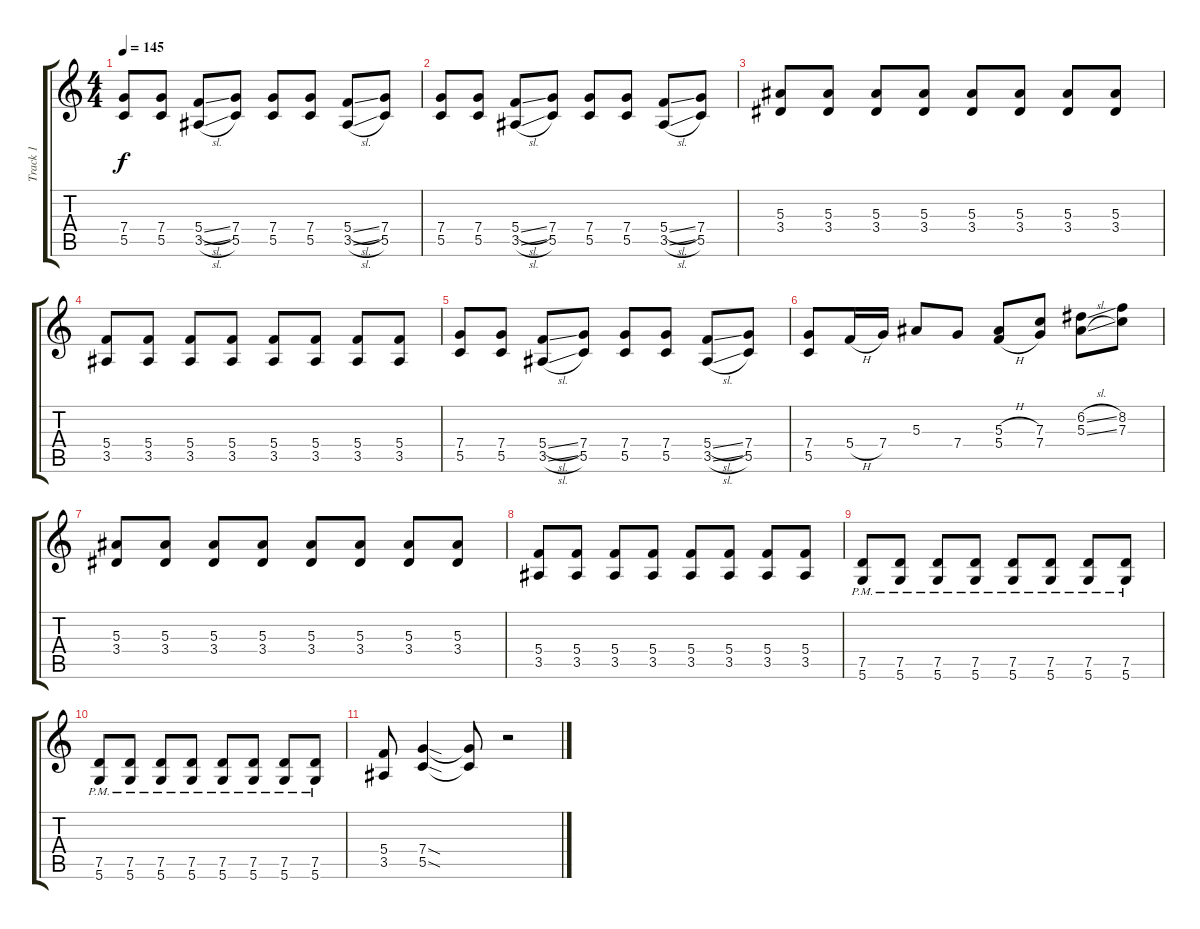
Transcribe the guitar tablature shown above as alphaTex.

\track ("Track 1" "Track 1") {instrument distortionguitar}
\staff {score tabs}
\tuning (D4 A3 F3 C3 G2 D2) {hide}
\ts (4 4)
\tempo 145
\clef g2
\ks c
(7.4 5.5).8{dy f} (7.4 5.5).8 (5.4{sl} 3.5{sl}).8 (7.4 5.5).8 (7.4 5.5).8 (7.4 5.5).8 (5.4{sl} 3.5{sl}).8 (7.4 5.5).8 |
(7.4 5.5).8 (7.4 5.5).8 (5.4{sl} 3.5{sl}).8 (7.4 5.5).8 (7.4 5.5).8 (7.4 5.5).8 (5.4{sl} 3.5{sl}).8 (7.4 5.5).8 |
(5.3 3.4).8 (5.3 3.4).8 (5.3 3.4).8 (5.3 3.4).8 (5.3 3.4).8 (5.3 3.4).8 (5.3 3.4).8 (5.3 3.4).8 |
(5.4 3.5).8 (5.4 3.5).8 (5.4 3.5).8 (5.4 3.5).8 (5.4 3.5).8 (5.4 3.5).8 (5.4 3.5).8 (5.4 3.5).8 |
(7.4 5.5).8 (7.4 5.5).8 (5.4{sl} 3.5{sl}).8 (7.4 5.5).8 (7.4 5.5).8 (7.4 5.5).8 (5.4{sl} 3.5{sl}).8 (7.4 5.5).8 |
(7.4 5.5).8 5.4{h}.16 7.4.16 5.3.8 7.4.8 (5.3{h} 5.4{h}).8 (7.3 7.4).8 (6.2{sl} 5.3{sl}).8 (8.2 7.3).8 |
(5.3 3.4).8 (5.3 3.4).8 (5.3 3.4).8 (5.3 3.4).8 (5.3 3.4).8 (5.3 3.4).8 (5.3 3.4).8 (5.3 3.4).8 |
(5.4 3.5).8 (5.4 3.5).8 (5.4 3.5).8 (5.4 3.5).8 (5.4 3.5).8 (5.4 3.5).8 (5.4 3.5).8 (5.4 3.5).8 |
(7.5{pm} 5.6{pm}).8 (7.5{pm} 5.6{pm}).8 (7.5{pm} 5.6{pm}).8 (7.5{pm} 5.6{pm}).8 (7.5{pm} 5.6{pm}).8 (7.5{pm} 5.6{pm}).8 (7.5{pm} 5.6{pm}).8 (7.5{pm} 5.6{pm}).8 |
(7.5{pm} 5.6{pm}).8 (7.5{pm} 5.6{pm}).8 (7.5{pm} 5.6{pm}).8 (7.5{pm} 5.6{pm}).8 (7.5{pm} 5.6{pm}).8 (7.5{pm} 5.6{pm}).8 (7.5{pm} 5.6{pm}).8 (7.5{pm} 5.6{pm}).8 |
(5.4 3.5).8 (7.4{sod} 5.5{sod}).4 (7.4{t} 5.5{t}).8 r.2
